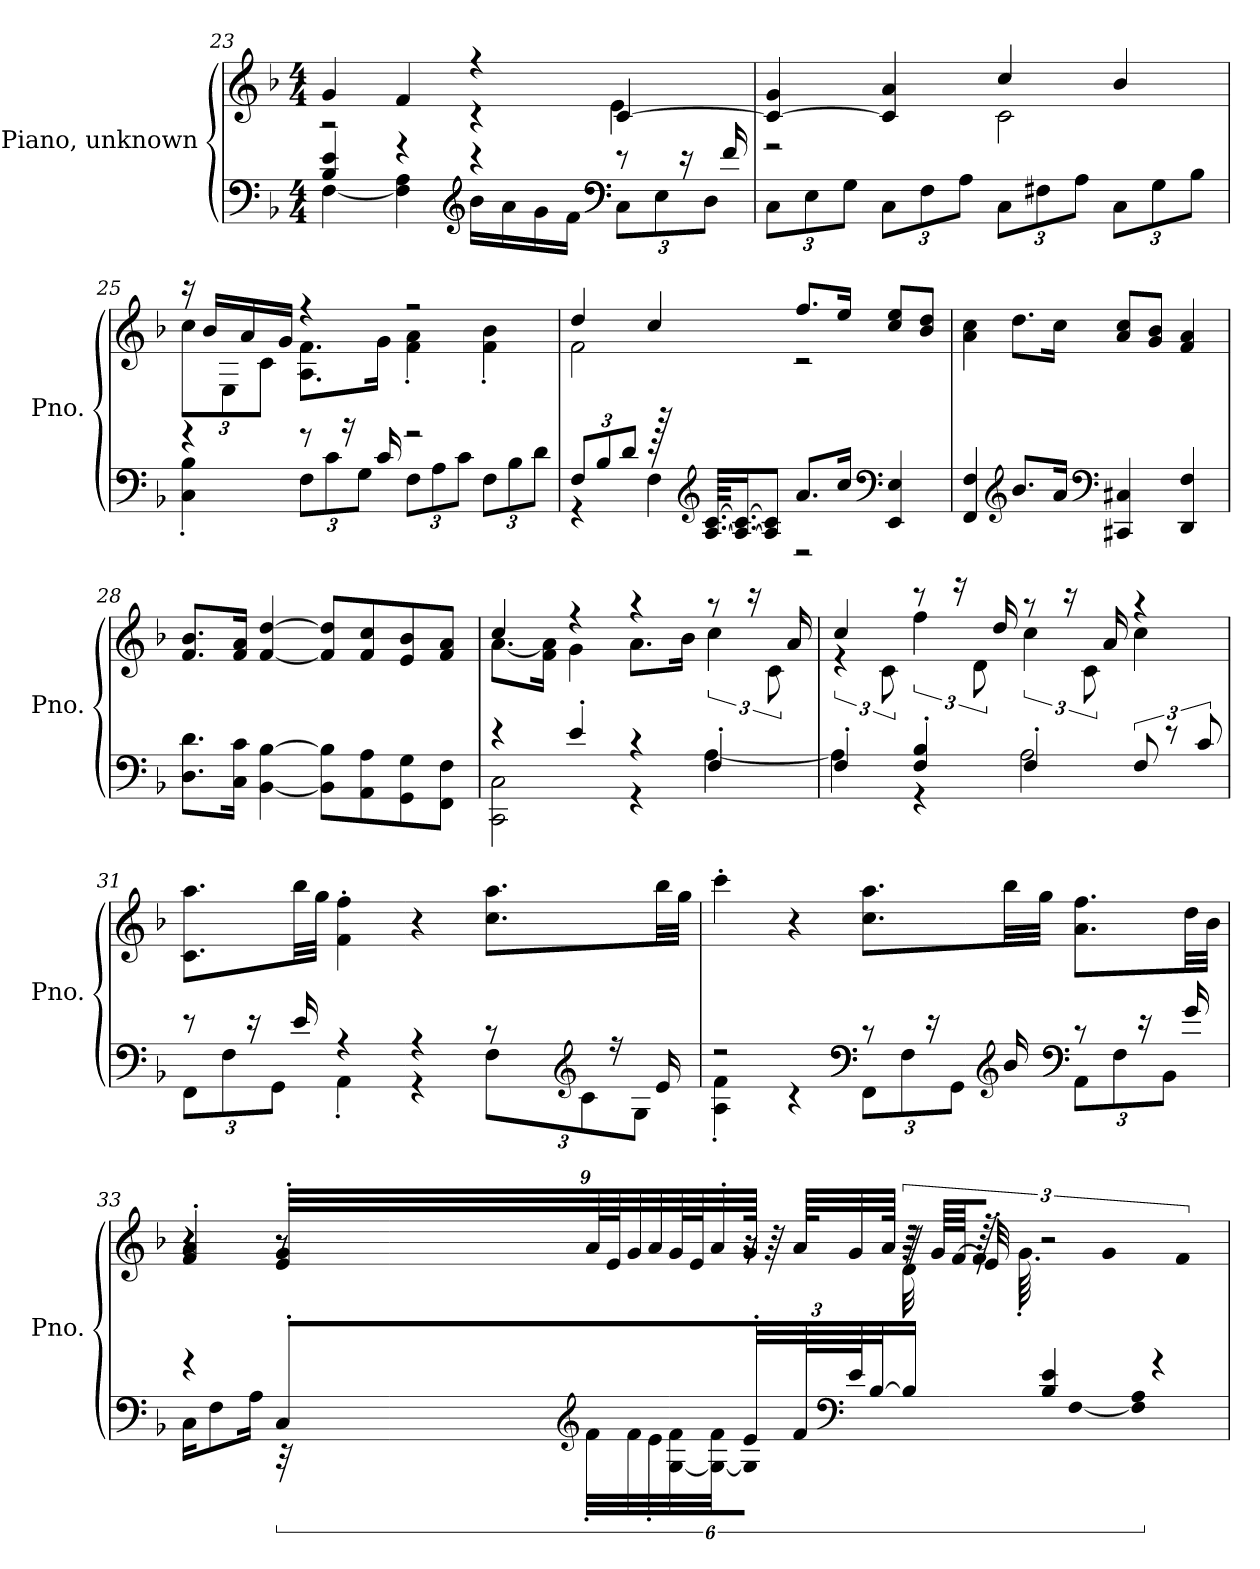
**kern	**kern
*part1	*part1
*staff2	*staff1
*I"Piano, unknown	*
*I'Pno.	*
!!LO:PB:g=z
*clefF4	*clefG2
*k[b-]	*k[b-]
*M4/4	*M4/4
=23	=23
*^	*^
4B-/ 4e/	[4F\	4g/	2r
4r	4F\] 4A\	4f/	.
*clefG2	*	*	*
4r	16b-\LL	4r	4r
.	16a\	.	.
.	16g\	.	.
.	16f\JJ	.	.
*clefF4	*	*	*
*	*Xbrackettup	*	*
8r	12C\L	[4c/	4e\
.	12E\	.	.
16r	.	.	.
.	12D\J	.	.
16f/	.	.	.
*v	*v	*	*
=24	=24	=24
12C\L	4c/_ 4g/	2r
12E\	.	.
12G\J	.	.
12C\L	4c/] 4a/	.
12F\	.	.
12A\J	.	.
12C\L	4cc/	2c\
12F#X\	.	.
12A\J	.	.
12C\L	4b-/	.
12G\	.	.
12B-\J	.	.
=25	=25	=25
*^	*	*
*	*	*	*Xbrackettup
4r	4C\' 4B-\'	16r	12cc\L
.	.	16b-/LL	.
.	.	.	12E\
.	.	16a/	.
.	.	.	12c\J
.	.	16g/JJ	.
8r	12F\L	4r	8.A\ 8.f\L
.	12c\	.	.
16r	.	.	.
.	12G\J	.	.
16c/	.	.	16g\Jk
2r	12F\L	2r	4f\' 4a\'
.	12A\	.	.
.	12c\J	.	.
.	12F\L	.	4f\' 4b-\'
.	12B-\	.	.
.	12d\J	.	.
!!LO:LB:g=z	!!
=26	=26	=26	=26
12F/L	4r	4dd/	2f\
12B-/	.	.	.
12d/J	.	.	.
128r	4F\	4cc/	.
*clefG2	*	*	*
[64.A/ [64.c/KKLL	.	.	.
16.A/_ 16.c/_J	.	.	.
8A/] 8c/]J	.	.	.
8.a/L	2r	8.ff/L	2r
16cc/Jk	.	16ee/Jk	.
*clefF4	*	*	*
4EE/ 4E/	.	8cc/ 8ee/L	.
.	.	8b-/ 8dd/J	.
*v	*v	*	*
*	*v	*v
=27	=27
4FF/ 4F/	4a\ 4cc\
*clefG2	*
8.b-/L	8.dd\L
16a/Jk	16cc\Jk
*clefF4	*
4CC#X/ 4C#X/	8a/ 8cc/L
.	8g/ 8b-/J
4DD/ 4F/	4f/ 4a/
=28	=28
8.D\ 8.d\L	8.f/ 8.b-/L
16C\ 16c\Jk	16f/ 16a/Jk
[4BB-\ [4B-\	[4f/ [4dd/
8BB-\] 8B-\]L	8f/] 8dd/]L
8AA\ 8A\	8f/ 8cc/
8GG\ 8G\	8e/ 8b-/
8FF\ 8F\J	8f/ 8a/J
!!LO:LB:g=z
=29	=29
*^	*^
4r	2CC\ 2C\	4cc/	[8.a\L
.	.	.	16f\ 16a\]Jk
4e'/	.	4r	4g\
4r	4r	4r	8.a\L
.	.	.	16b-\Jk
*	*	*	*brackettup
4F'/	[4A\	8r	6cc\
.	.	16r	.
.	.	.	12c\
.	.	16a/	.
=30	=30	=30	=30
4F'/	4A\]	4cc/	6r
.	.	.	12c\
4F/' 4B-/'	4r	8r	6ff\
.	.	16r	.
.	.	.	12d\
.	.	16dd/	.
4F'/	2A\	8r	6cc\
.	.	16r	.
.	.	.	12c\
.	.	16a/	.
*brackettup	*	*	*
12F/	.	4r	4cc\
12r	.	.	.
12c/	.	.	.
*	*	*v	*v
=31	=31	=31
*	*Xbrackettup	*
8r	12FF\L	8.c\ 8.aa\L
.	12F\	.
16r	.	.
.	12GG\J	.
16e/	.	32bb-\LL
.	.	32gg\JJJ
4r	4AA'\	4f\' 4ff\'
4r	4r	4r
8r	12F\L	8.cc\ 8.aa\L
*clefG2	*	*
.	12c\	.
16r	.	.
.	12G\J	.
16e/	.	32bb-\LL
.	.	32gg\JJJ
!!LO:LB:g=z
=32	=32	=32
2r	4A\' 4f\'	4ccc'\
.	4r	4r
*clefF4	*	*
8r	12FF\L	8.cc\ 8.aa\L
.	12F\	.
16r	.	.
.	12GG\J	.
*clefG2	*	*
16b-/	.	32bb-\LL
.	.	32gg\JJJ
*clefF4	*	*
8r	12AA\L	8.a\ 8.ff\L
.	12F\	.
16r	.	.
.	12BB-\J	.
16g/	.	32dd\LL
.	.	32b-\JJJ
!!LO:LB:g=z
=33	=33	=33
*	*	*^
*	*	*	*^
4r	16C\KL	4f/' 4a/'	4r	4r
.	8F\	.	.	.
.	16A\Jk	.	.	.
*	*brackettup	*Xbrackettup	*	*
8C'/L	48r	48e/' 48g/'LLL	8r	8r
*clefG2	*	*	*	*
.	48f'\LLL	96a/L	.	.
.	.	96e/J	.	.
.	48f\	48g/	.	.
*	*Xbrackettup	*	*	*
.	48e'\	48a/	.	.
.	[48G\ 48f\	96g/L	.	.
.	.	96e/J	.	.
.	48G\_ 48f\JJ	48a'/	.	.
*	*	*brackettup	*	*
48e'/LL	8G\J]	96g/JJJk	16r	16r
.	.	96r	.	.
96f/L	.	96a/KLLL	.	.
*clefF4	*	*	*	*
*	*	*Xbrackettup	*	*
96e/J	.	48g/	.	.
[48B-/J	.	.	.	.
.	.	96a/JJJk	.	.
*	*	*brackettup	*	*
16B-/JJ]	.	96r	32d\	32r
.	.	96g/LLLL	.	.
.	.	[96f/J	.	.
.	.	32f/JJJ]	128r	32e'/
.	.	.	64.g'\	.
4B-/ 4e/	[4F\	4g/	2r	2r
4r	4F\] 4A\	4f/	.	.
*v	*v	*	*	*
*	*v	*v	*v
=	=
*-	*-
